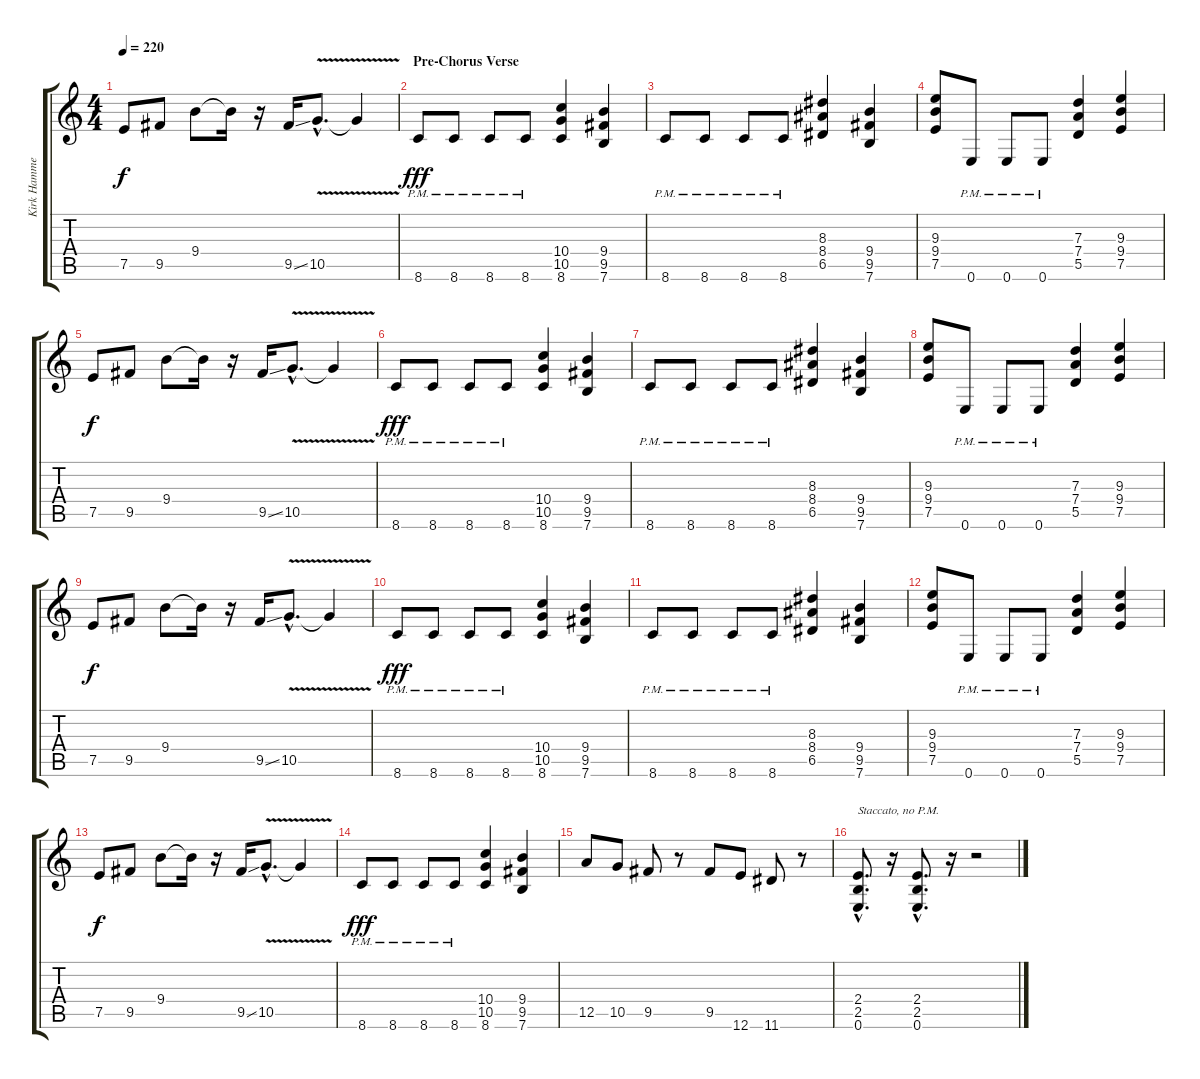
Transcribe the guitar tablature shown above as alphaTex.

\track ("Kirk Hammet" "Kirk Hamme") {instrument distortionguitar}
\staff {score tabs}
\tuning (E4 B3 G3 D3 A2 E2) {hide}
\ts (4 4)
\tempo 220
\clef g2
\ks c
7.5.8{dy f} 9.5.8 9.4.8 9.4{t}.16 r.16 9.5{ss}.16 10.5{v hac}.8{d} 10.5{t}.4 |
\section ("" "Pre-Chorus Verse")
8.6{pm}.8{dy fff} 8.6{pm}.8 8.6{pm}.8 8.6{pm}.8 (10.4 10.5 8.6).4 (9.4 9.5 7.6).4 |
8.6{pm}.8 8.6{pm}.8 8.6{pm}.8 8.6{pm}.8 (8.3 8.4 6.5).4 (9.4 9.5 7.6).4 |
(9.3 9.4 7.5).8 0.6{pm}.8 0.6{pm}.8 0.6{pm}.8 (7.3 7.4 5.5).4 (9.3 9.4 7.5).4 |
7.5.8{dy f} 9.5.8 9.4.8 9.4{t}.16 r.16 9.5{ss}.16 10.5{v hac}.8{d} 10.5{t}.4 |
8.6{pm}.8{dy fff} 8.6{pm}.8 8.6{pm}.8 8.6{pm}.8 (10.4 10.5 8.6).4 (9.4 9.5 7.6).4 |
8.6{pm}.8 8.6{pm}.8 8.6{pm}.8 8.6{pm}.8 (8.3 8.4 6.5).4 (9.4 9.5 7.6).4 |
(9.3 9.4 7.5).8 0.6{pm}.8 0.6{pm}.8 0.6{pm}.8 (7.3 7.4 5.5).4 (9.3 9.4 7.5).4 |
7.5.8{dy f} 9.5.8 9.4.8 9.4{t}.16 r.16 9.5{ss}.16 10.5{v hac}.8{d} 10.5{t}.4 |
8.6{pm}.8{dy fff} 8.6{pm}.8 8.6{pm}.8 8.6{pm}.8 (10.4 10.5 8.6).4 (9.4 9.5 7.6).4 |
8.6{pm}.8 8.6{pm}.8 8.6{pm}.8 8.6{pm}.8 (8.3 8.4 6.5).4 (9.4 9.5 7.6).4 |
(9.3 9.4 7.5).8 0.6{pm}.8 0.6{pm}.8 0.6{pm}.8 (7.3 7.4 5.5).4 (9.3 9.4 7.5).4 |
7.5.8{dy f} 9.5.8 9.4.8 9.4{t}.16 r.16 9.5{ss}.16 10.5{v hac}.8{d} 10.5{t}.4 |
8.6{pm}.8{dy fff} 8.6{pm}.8 8.6{pm}.8 8.6{pm}.8 (10.4 10.5 8.6).4 (9.4 9.5 7.6).4 |
12.5.8 10.5.8 9.5.8 r.8 9.5.8 12.6.8 11.6.8 r.8 |
(2.4{hac} 2.5{hac} 0.6{hac}).8{d txt "Staccato, no P.M."} r.16 (2.4{hac} 2.5{hac} 0.6{hac}).8{d} r.16 r.2
